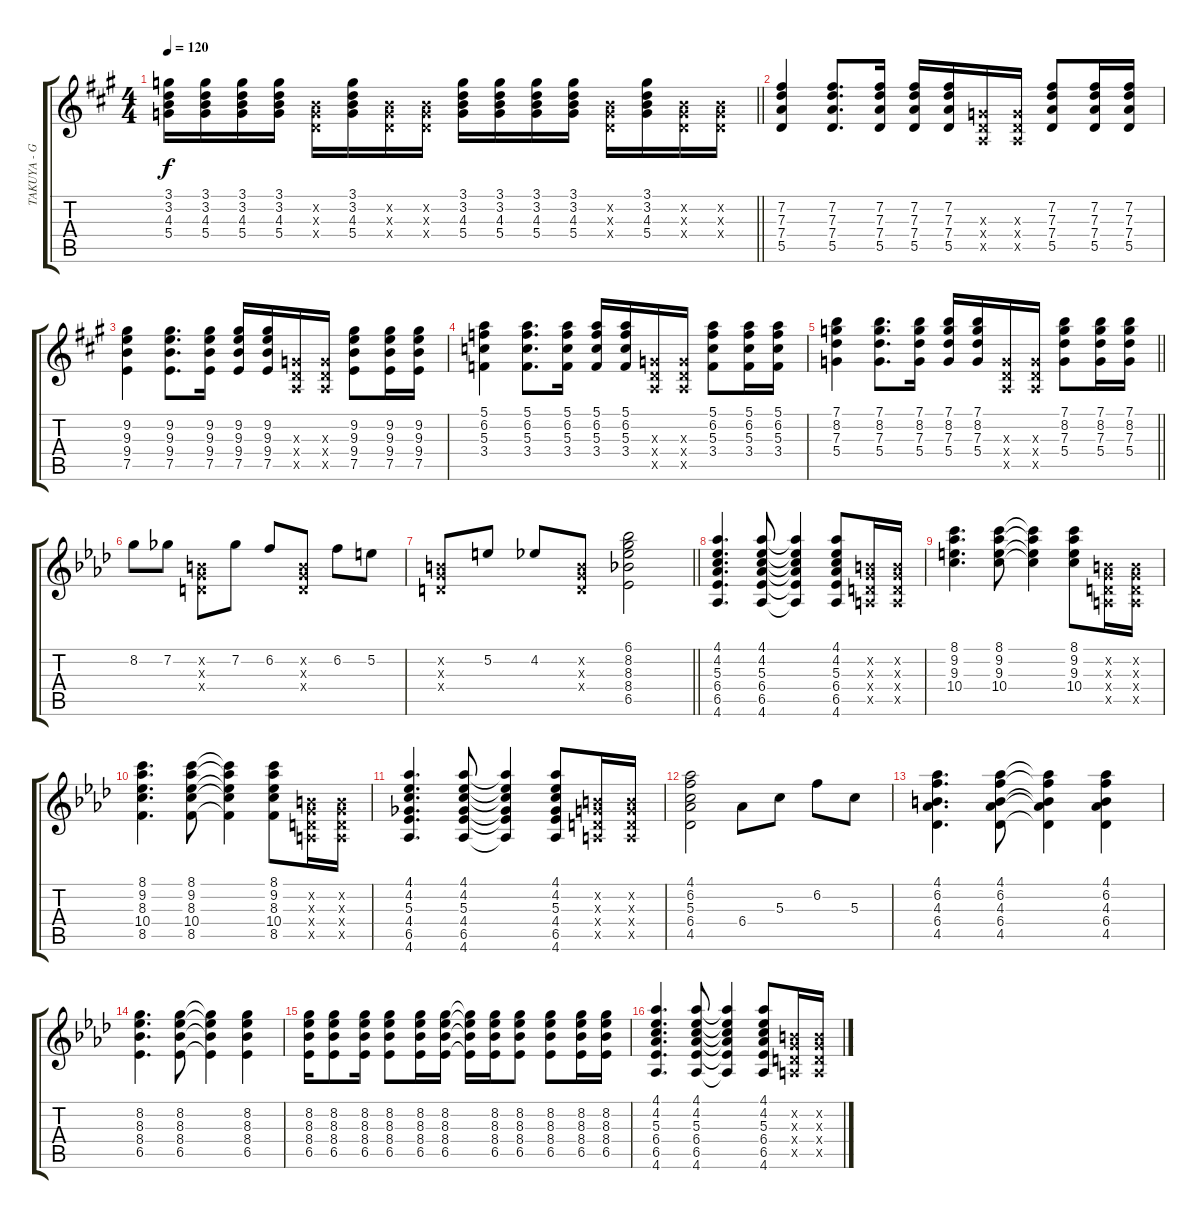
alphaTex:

\track ("TAKUYA - Guitar 2" "TAKUYA - G") {instrument overdrivenguitar}
\staff {score tabs}
\tuning (E4 B3 G3 D3 A2 E2) {hide}
\ts (4 4)
\tempo 120
\clef g2
\barLineRight lightlight
\ks a
(3.1 3.2 4.3 5.4).16{dy f} (3.1 3.2 4.3 5.4).16 (3.1 3.2 4.3 5.4).16 (3.1 3.2 4.3 5.4).16 (0.2{x} 0.3{x} 0.4{x}).16 (3.1 3.2 4.3 5.4).16 (0.2{x} 0.3{x} 0.4{x}).16 (0.2{x} 0.3{x} 0.4{x}).16 (3.1 3.2 4.3 5.4).16 (3.1 3.2 4.3 5.4).16 (3.1 3.2 4.3 5.4).16 (3.1 3.2 4.3 5.4).16 (0.2{x} 0.3{x} 0.4{x}).16 (3.1 3.2 4.3 5.4).16 (0.2{x} 0.3{x} 0.4{x}).16 (0.2{x} 0.3{x} 0.4{x}).16 |
(7.2 7.3 7.4 5.5).4 (7.2 7.3 7.4 5.5).8{d} (7.2 7.3 7.4 5.5).16 (7.2 7.3 7.4 5.5).16 (7.2 7.3 7.4 5.5).16 (0.3{x} 0.4{x} 0.5{x}).16 (0.3{x} 0.4{x} 0.5{x}).16 (7.2 7.3 7.4 5.5).8 (7.2 7.3 7.4 5.5).16 (7.2 7.3 7.4 5.5).16 |
(9.2 9.3 9.4 7.5).4 (9.2 9.3 9.4 7.5).8{d} (9.2 9.3 9.4 7.5).16 (9.2 9.3 9.4 7.5).16 (9.2 9.3 9.4 7.5).16 (0.3{x} 0.4{x} 0.5{x}).16 (0.3{x} 0.4{x} 0.5{x}).16 (9.2 9.3 9.4 7.5).8 (9.2 9.3 9.4 7.5).16 (9.2 9.3 9.4 7.5).16 |
(5.1 6.2 5.3 3.4).4 (5.1 6.2 5.3 3.4).8{d} (5.1 6.2 5.3 3.4).16 (5.1 6.2 5.3 3.4).16 (5.1 6.2 5.3 3.4).16 (0.3{x} 0.4{x} 0.5{x}).16 (0.3{x} 0.4{x} 0.5{x}).16 (5.1 6.2 5.3 3.4).8 (5.1 6.2 5.3 3.4).16 (5.1 6.2 5.3 3.4).16 |
\barLineRight lightlight
(7.1 8.2 7.3 5.4).4 (7.1 8.2 7.3 5.4).8{d} (7.1 8.2 7.3 5.4).16 (7.1 8.2 7.3 5.4).16 (7.1 8.2 7.3 5.4).16 (0.3{x} 0.4{x} 0.5{x}).16 (0.3{x} 0.4{x} 0.5{x}).16 (7.1 8.2 7.3 5.4).8 (7.1 8.2 7.3 5.4).16 (7.1 8.2 7.3 5.4).16 |
\ks ab
8.2.8 7.2.8 (0.2{x} 0.3{x} 0.4{x}).8 7.2.8 6.2.8 (0.2{x} 0.3{x} 0.4{x}).8 6.2.8 5.2.8 |
\barLineRight lightlight
(0.2{x} 0.3{x} 0.4{x}).8 5.2.8 4.2.8 (0.2{x} 0.3{x} 0.4{x}).8 (6.1 8.2 8.3 8.4 6.5).2 |
(4.1 4.2 5.3 6.4 6.5 4.6).4{d} (4.1 4.2 5.3 6.4 6.5 4.6).8 (4.1{t} 4.2{t} 5.3{t} 6.4{t} 6.5{t} 4.6{t}).4 (4.1 4.2 5.3 6.4 6.5 4.6).8 (0.2{x} 0.3{x} 0.4{x} 0.5{x}).16 (0.2{x} 0.3{x} 0.4{x} 0.5{x}).16 |
(8.1 9.2 9.3 10.4).4{d} (8.1 9.2 9.3 10.4).8 (8.1{t} 9.2{t} 9.3{t} 10.4{t}).4 (8.1 9.2 9.3 10.4).8 (0.2{x} 0.3{x} 0.4{x} 0.5{x}).16 (0.2{x} 0.3{x} 0.4{x} 0.5{x}).16 |
(8.1 9.2 8.3 10.4 8.5).4{d} (8.1 9.2 8.3 10.4 8.5).8 (8.1{t} 9.2{t} 8.3{t} 10.4{t} 8.5{t}).4 (8.1 9.2 8.3 10.4 8.5).8 (0.2{x} 0.3{x} 0.4{x} 0.5{x}).16 (0.2{x} 0.3{x} 0.4{x} 0.5{x}).16 |
(4.1 4.2 5.3 4.4 6.5 4.6).4{d} (4.1 4.2 5.3 4.4 6.5 4.6).8 (4.1{t} 4.2{t} 5.3{t} 4.4{t} 6.5{t} 4.6{t}).4 (4.1 4.2 5.3 4.4 6.5 4.6).8 (0.2{x} 0.3{x} 0.4{x} 0.5{x}).16 (0.2{x} 0.3{x} 0.4{x} 0.5{x}).16 |
(4.1 6.2 5.3 6.4 4.5).2 6.4.8 5.3.8 6.2.8 5.3.8 |
(4.1 6.2 4.3 6.4 4.5).4{d} (4.1 6.2 4.3 6.4 4.5).8 (4.1{t} 6.2{t} 4.3{t} 6.4{t} 4.5{t}).4 (4.1 6.2 4.3 6.4 4.5).4 |
(8.2 8.3 8.4 6.5).4{d} (8.2 8.3 8.4 6.5).8 (8.2{t} 8.3{t} 8.4{t} 6.5{t}).4 (8.2 8.3 8.4 6.5).4 |
(8.2 8.3 8.4 6.5).16 (8.2 8.3 8.4 6.5).8 (8.2 8.3 8.4 6.5).16 (8.2 8.3 8.4 6.5).8 (8.2 8.3 8.4 6.5).16 (8.2 8.3 8.4 6.5).16 (8.2{t} 8.3{t} 8.4{t} 6.5{t}).16 (8.2 8.3 8.4 6.5).16 (8.2 8.3 8.4 6.5).8 (8.2 8.3 8.4 6.5).8 (8.2 8.3 8.4 6.5).16 (8.2 8.3 8.4 6.5).16 |
(4.1 4.2 5.3 6.4 6.5 4.6).4{d} (4.1 4.2 5.3 6.4 6.5 4.6).8 (4.1{t} 4.2{t} 5.3{t} 6.4{t} 6.5{t} 4.6{t}).4 (4.1 4.2 5.3 6.4 6.5 4.6).8 (0.2{x} 0.3{x} 0.4{x} 0.5{x}).16 (0.2{x} 0.3{x} 0.4{x} 0.5{x}).16
